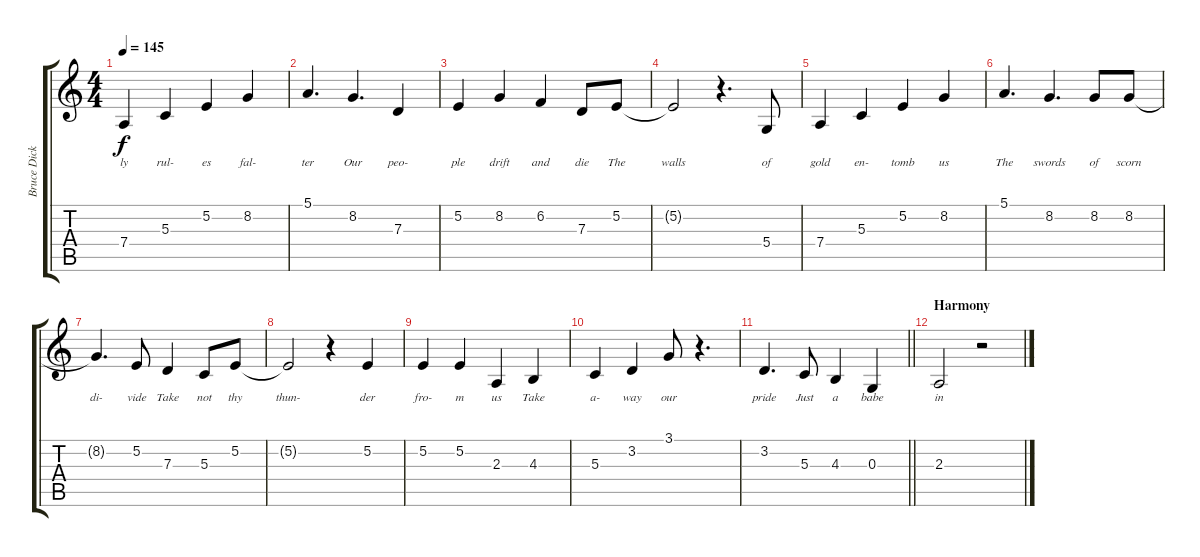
\track ("Bruce Dickinson" "Bruce Dick") {instrument voiceoohs}
\staff {score tabs}
\tuning (E4 B3 G3 D3 A2 E2) {hide}
\ts (4 4)
\tempo 145
\clef g2
\ks c
7.4.4{lyrics (0 "ly") lyrics (1 "") lyrics (2 "") lyrics (3 "") lyrics (4 "") dy f} 5.3.4{lyrics (0 "rul-") lyrics (1 "") lyrics (2 "") lyrics (3 "") lyrics (4 "")} 5.2.4{lyrics (0 "es") lyrics (1 "") lyrics (2 "") lyrics (3 "") lyrics (4 "")} 8.2.4{lyrics (0 "fal-") lyrics (1 "") lyrics (2 "") lyrics (3 "") lyrics (4 "")} |
5.1.4{d lyrics (0 "ter") lyrics (1 "") lyrics (2 "") lyrics (3 "") lyrics (4 "")} 8.2.4{d lyrics (0 "Our") lyrics (1 "") lyrics (2 "") lyrics (3 "") lyrics (4 "")} 7.3.4{lyrics (0 "peo-") lyrics (1 "") lyrics (2 "") lyrics (3 "") lyrics (4 "")} |
5.2.4{lyrics (0 "ple") lyrics (1 "") lyrics (2 "") lyrics (3 "") lyrics (4 "")} 8.2.4{lyrics (0 "drift") lyrics (1 "") lyrics (2 "") lyrics (3 "") lyrics (4 "")} 6.2.4{lyrics (0 "and") lyrics (1 "") lyrics (2 "") lyrics (3 "") lyrics (4 "")} 7.3.8{lyrics (0 "die") lyrics (1 "") lyrics (2 "") lyrics (3 "") lyrics (4 "")} 5.2.8{lyrics (0 "The") lyrics (1 "") lyrics (2 "") lyrics (3 "") lyrics (4 "")} |
5.2{t}.2{lyrics (0 "walls") lyrics (1 "") lyrics (2 "") lyrics (3 "") lyrics (4 "")} r.4{d} 5.4.8{lyrics (0 "of") lyrics (1 "") lyrics (2 "") lyrics (3 "") lyrics (4 "")} |
7.4.4{lyrics (0 "gold") lyrics (1 "") lyrics (2 "") lyrics (3 "") lyrics (4 "")} 5.3.4{lyrics (0 "en-") lyrics (1 "") lyrics (2 "") lyrics (3 "") lyrics (4 "")} 5.2.4{lyrics (0 "tomb") lyrics (1 "") lyrics (2 "") lyrics (3 "") lyrics (4 "")} 8.2.4{lyrics (0 "us") lyrics (1 "") lyrics (2 "") lyrics (3 "") lyrics (4 "")} |
5.1.4{d lyrics (0 "The") lyrics (1 "") lyrics (2 "") lyrics (3 "") lyrics (4 "")} 8.2.4{d lyrics (0 "swords") lyrics (1 "") lyrics (2 "") lyrics (3 "") lyrics (4 "")} 8.2.8{lyrics (0 "of") lyrics (1 "") lyrics (2 "") lyrics (3 "") lyrics (4 "")} 8.2.8{lyrics (0 "scorn") lyrics (1 "") lyrics (2 "") lyrics (3 "") lyrics (4 "")} |
8.2{t}.4{d lyrics (0 "di-") lyrics (1 "") lyrics (2 "") lyrics (3 "") lyrics (4 "")} 5.2.8{lyrics (0 "vide") lyrics (1 "") lyrics (2 "") lyrics (3 "") lyrics (4 "")} 7.3.4{lyrics (0 "Take") lyrics (1 "") lyrics (2 "") lyrics (3 "") lyrics (4 "")} 5.3.8{lyrics (0 "not") lyrics (1 "") lyrics (2 "") lyrics (3 "") lyrics (4 "")} 5.2.8{lyrics (0 "thy") lyrics (1 "") lyrics (2 "") lyrics (3 "") lyrics (4 "")} |
5.2{t}.2{lyrics (0 "thun-") lyrics (1 "") lyrics (2 "") lyrics (3 "") lyrics (4 "")} r.4 5.2.4{lyrics (0 "der") lyrics (1 "") lyrics (2 "") lyrics (3 "") lyrics (4 "")} |
5.2.4{lyrics (0 "fro-") lyrics (1 "") lyrics (2 "") lyrics (3 "") lyrics (4 "")} 5.2.4{lyrics (0 "m") lyrics (1 "") lyrics (2 "") lyrics (3 "") lyrics (4 "")} 2.3.4{lyrics (0 "us") lyrics (1 "") lyrics (2 "") lyrics (3 "") lyrics (4 "")} 4.3.4{lyrics (0 "Take") lyrics (1 "") lyrics (2 "") lyrics (3 "") lyrics (4 "")} |
5.3.4{lyrics (0 "a-") lyrics (1 "") lyrics (2 "") lyrics (3 "") lyrics (4 "")} 3.2.4{lyrics (0 "way") lyrics (1 "") lyrics (2 "") lyrics (3 "") lyrics (4 "")} 3.1.8{lyrics (0 "our") lyrics (1 "") lyrics (2 "") lyrics (3 "") lyrics (4 "")} r.4{d} |
\barLineRight lightlight
3.2.4{d lyrics (0 "pride") lyrics (1 "") lyrics (2 "") lyrics (3 "") lyrics (4 "")} 5.3.8{lyrics (0 "Just") lyrics (1 "") lyrics (2 "") lyrics (3 "") lyrics (4 "")} 4.3.4{lyrics (0 "a") lyrics (1 "") lyrics (2 "") lyrics (3 "") lyrics (4 "")} 0.3.4{lyrics (0 "babe") lyrics (1 "") lyrics (2 "") lyrics (3 "") lyrics (4 "")} |
\section ("" "Harmony")
2.3.2{lyrics (0 "in") lyrics (1 "") lyrics (2 "") lyrics (3 "") lyrics (4 "")} r.2
